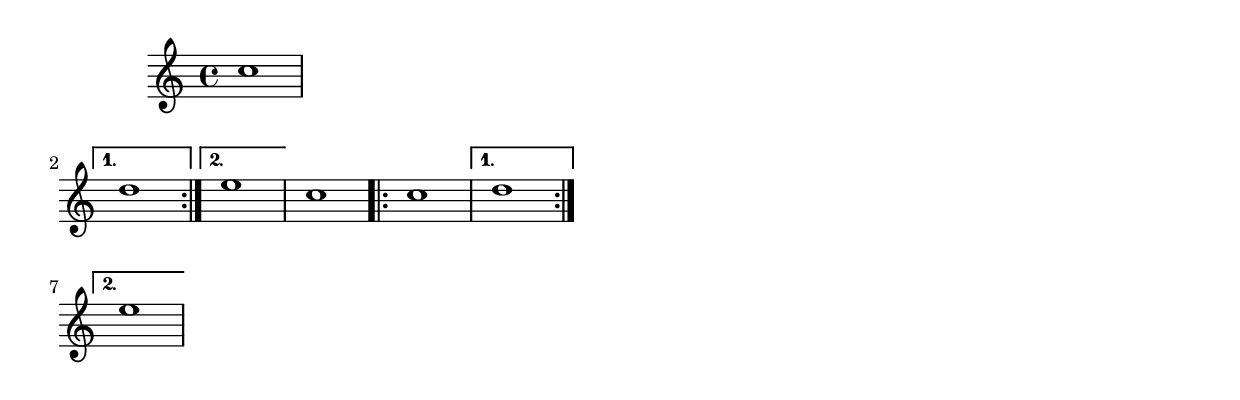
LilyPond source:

\version "2.1.22"

\header{
texidoc="
Across linebreaks, the left edge of a first and second alternative
bracket should be equal.
"
}

    \paper { raggedright= ##t }

\score  {
\notes
\context Staff\relative c''  {
	\repeat "volta" 2 { c1 \break } \alternative { d e }
	c1
	\repeat "volta" 2 { c1 } \alternative { { d \break}  e }

}
}

